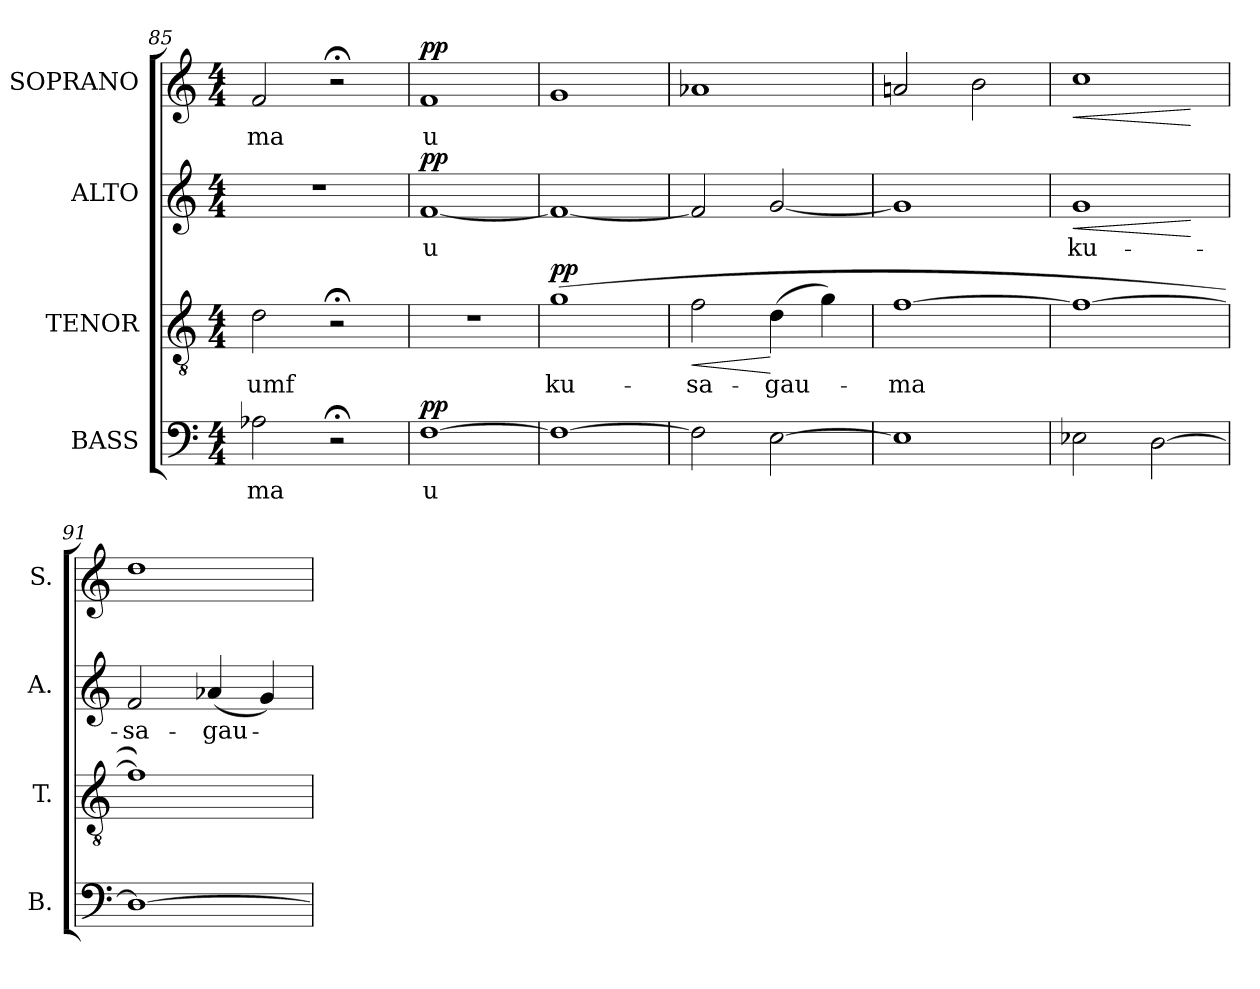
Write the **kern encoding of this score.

**kern	**text	**dynam	**kern	**text	**dynam	**kern	**text	**dynam	**kern	**text	**dynam
*part4	*part4	*part4	*part3	*part3	*part3	*part2	*part2	*part2	*part1	*part1	*part1
*staff4	*staff4	*staff4	*staff3	*staff3	*staff3	*staff2	*staff2	*staff2	*staff1	*staff1	*staff1
*I"BASS	*	*	*I"TENOR	*	*	*I"ALTO	*	*	*I"SOPRANO	*	*
*I'B.	*	*	*I'T.	*	*	*I'A.	*	*	*I'S.	*	*
*clefF4	*	*	*clefGv2	*	*	*clefG2	*	*	*clefG2	*	*
*	*	*	*ITrd7c12	*	*	*	*	*	*	*	*
*k[]	*	*	*k[]	*	*	*k[]	*	*	*k[]	*	*
*C:	*	*	*C:	*	*	*C:	*	*	*C:	*	*
*M4/4	*	*	*M4/4	*	*	*M4/4	*	*	*M4/4	*	*
=85	=85	=85	=85	=85	=85	=85	=85	=85	=85	=85	=85
!	!LO:LY:b:color=#000000	!	!	!	!	!	!	!	!	!	!
!	!	!	!	!LO:LY:b:color=#000000	!	!	!	!	!	!	!
!	!	!	!	!	!	!	!	!	!	!LO:LY:b:color=#000000	!
2A-Xi\	-ma	.	2Di\	-umf	.	1r	.	.	2fi/	-ma	.
2r;	.	.	2r;	.	.	.	.	.	2r;	.	.
=86	=86	=86	=86	=86	=86	=86	=86	=86	=86	=86	=86
!	!LO:LY:b:color=#000000	!	!	!	!	!	!	!	!	!	!
!	!	!	!	!	!	!	!LO:LY:b:color=#000000	!	!	!	!
!	!	!	!	!	!	!	!	!	!	!LO:LY:b:color=#000000	!
[>1Fi	u	pp	1r	.	.	[<1fi	u	pp	1fi	u	pp
=87	=87	=87	=87	=87	=87	=87	=87	=87	=87	=87	=87
!	!	!	!	!LO:LY:b:color=#000000	!	!	!	!	!	!	!
1Fi_>	.	.	(1Gi	ku-	pp	1fi_<	.	.	1gi	.	.
=88	=88	=88	=88	=88	=88	=88	=88	=88	=88	=88	=88
!	!	!	!	!LO:LY:b:color=#000000	!LO:HP:b	!	!	!	!	!	!
2Fi\]	.	.	2Fi\	-sa-	<	2fi/]	.	.	1a-Xi	.	.
!	!	!	!	!LO:LY:b:color=#000000	!	!	!	!	!	!	!
[>2Ei\	.	.	(4Di\	-gau-	[	[<2gi/	.	.	.	.	.
.	.	.	4Gi\)	.	.	.	.	.	.	.	.
=89	=89	=89	=89	=89	=89	=89	=89	=89	=89	=89	=89
!	!	!	!	!LO:LY:b:color=#000000	!	!	!	!	!	!	!
1Ei]	.	.	[>1Fi	-ma	.	1gi]	.	.	2ani/	.	.
.	.	.	.	.	.	.	.	.	2bi\	.	.
!!LO:LB:g=z
=90	=90	=90	=90	=90	=90	=90	=90	=90	=90	=90	=90
!	!	!	!	!	!	!	!LO:LY:b:color=#000000	!LO:HP:b	!	!	!LO:HP:b
2E-Xi\	.	.	1Fi_>	.	.	1gi	ku-	<	1cci	.	<
[>2Di\	.	.	.	.	.	.	.	.	.	.	.
.	.	.	.	.	.	.	.	[	.	.	[
=91	=91	=91	=91	=91	=91	=91	=91	=91	=91	=91	=91
!	!	!	!	!	!	!	!LO:LY:b:color=#000000	!	!	!	!
1Di_>	.	.	1Fi])	.	.	2fi/	-sa-	.	1ddi	.	.
!	!	!	!	!	!	!	!LO:LY:b:color=#000000	!	!	!	!
.	.	.	.	.	.	(4a-Xi/	-gau-	.	.	.	.
.	.	.	.	.	.	4gi/)	.	.	.	.	.
=	=	=	=	=	=	=	=	=	=	=	=
*-	*-	*-	*-	*-	*-	*-	*-	*-	*-	*-	*-
